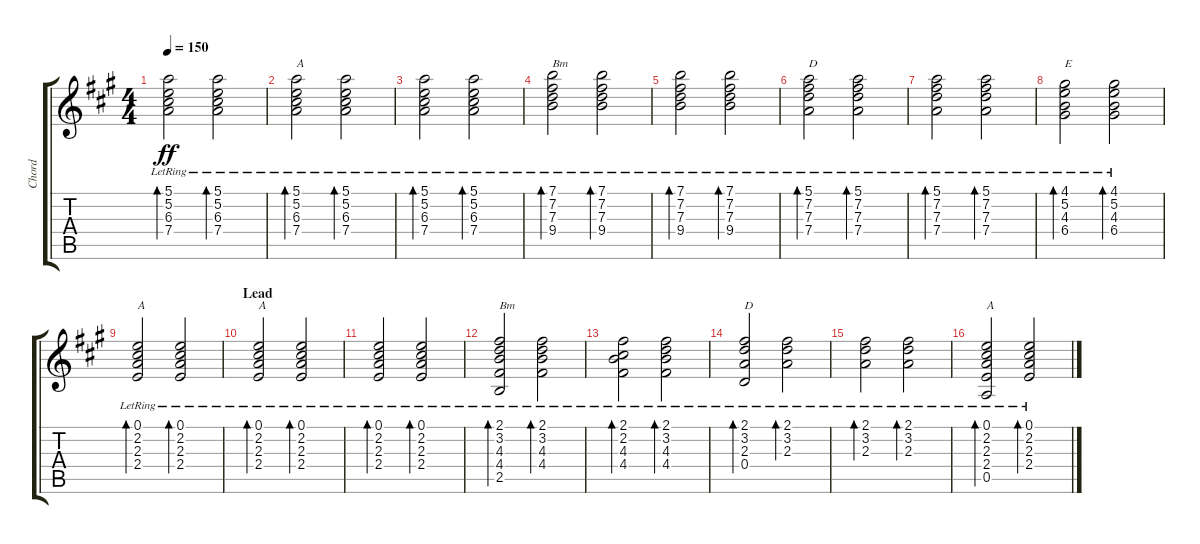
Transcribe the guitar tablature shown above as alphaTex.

\track ("Chord " "Chord ") {instrument electricguitarmuted}
\staff {score tabs}
\tuning (E4 B3 G3 D3 A2 E2) {hide}
\ts (4 4)
\tempo 150
\clef g2
\ks a
(5.1{lr} 5.2{lr} 6.3{lr} 7.4{lr}).2{bd 60 dy ff} (5.1{lr} 5.2{lr} 6.3{lr} 7.4{lr}).2{bd 60} |
\section ("" "")
(5.1{lr} 5.2{lr} 6.3{lr} 7.4{lr}).2{bd 60 txt "A"} (5.1{lr} 5.2{lr} 6.3{lr} 7.4{lr}).2{bd 60} |
(5.1{lr} 5.2{lr} 6.3{lr} 7.4{lr}).2{bd 60} (5.1{lr} 5.2{lr} 6.3{lr} 7.4{lr}).2{bd 60} |
(7.1{lr} 7.2{lr} 7.3{lr} 9.4{lr}).2{bd 60 txt "Bm"} (7.1{lr} 7.2{lr} 7.3{lr} 9.4{lr}).2{bd 60} |
(7.1{lr} 7.2{lr} 7.3{lr} 9.4{lr}).2{bd 60} (7.1{lr} 7.2{lr} 7.3{lr} 9.4{lr}).2{bd 60} |
(5.1{lr} 7.2{lr} 7.3{lr} 7.4{lr}).2{bd 60 txt "D"} (5.1{lr} 7.2{lr} 7.3{lr} 7.4).2{bd 60} |
(5.1{lr} 7.2{lr} 7.3{lr} 7.4).2{bd 60} (5.1{lr} 7.2{lr} 7.3{lr} 7.4).2{bd 60} |
(4.1{lr} 5.2{lr} 4.3{lr} 6.4{lr}).2{bd 60 txt "E"} (4.1{lr} 5.2{lr} 4.3{lr} 6.4{lr}).2{bd 60} |
(0.1{lr} 2.2{lr} 2.3{lr} 2.4{lr}).2{bd 60 txt "A"} (0.1{lr} 2.2{lr} 2.3{lr} 2.4{lr}).2{bd 60} |
\section ("" "Lead")
(0.1{lr} 2.2{lr} 2.3{lr} 2.4{lr}).2{bd 60 txt "A"} (0.1{lr} 2.2{lr} 2.3{lr} 2.4{lr}).2{bd 60} |
(0.1{lr} 2.2{lr} 2.3{lr} 2.4{lr}).2{bd 60} (0.1{lr} 2.2{lr} 2.3{lr} 2.4{lr}).2{bd 60} |
(2.1{lr} 3.2{lr} 4.3{lr} 4.4{lr} 2.5{lr}).2{bd 60 txt "Bm"} (2.1{lr} 3.2{lr} 4.3{lr} 4.4{lr}).2{bd 60} |
(2.1{lr} 2.2{lr} 4.3{lr} 4.4{lr}).2{bd 60} (2.1{lr} 3.2{lr} 4.3{lr} 4.4{lr}).2{bd 60} |
(2.1{lr} 3.2{lr} 2.3{lr} 0.4{lr}).2{bd 60 txt "D"} (2.1{lr} 3.2{lr} 2.3{lr}).2{bd 60} |
(2.1{lr} 3.2{lr} 2.3{lr}).2{bd 60} (2.1{lr} 3.2{lr} 2.3{lr}).2{bd 60} |
(0.1{lr} 2.2{lr} 2.3{lr} 2.4{lr} 0.5{lr}).2{bd 60 txt "A"} (0.1{lr} 2.2{lr} 2.3{lr} 2.4{lr}).2{bd 60}
